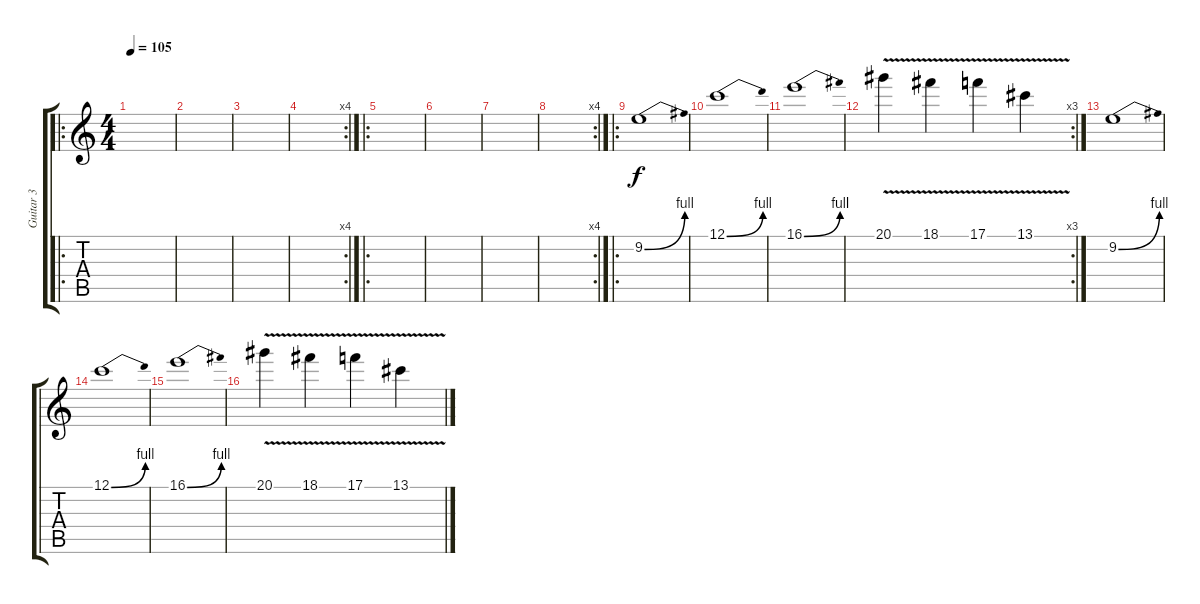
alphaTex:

\track ("Guitar 3" "Guitar 3") {instrument distortionguitar}
\staff {score tabs}
\tuning (C4 G3 D3 A2 E2 B1) {hide}
\ro
\ts (4 4)
\tempo 105
\clef g2
\ks c
|
|
|
\rc 4
|
\ro
|
|
|
\rc 4
|
\ro
9.2{be (bend 0 0 60 4)}.1 |
12.1{be (bend 0 0 60 4)}.1 |
16.1{be (bend 0 0 60 4)}.1 |
\rc 3
20.1{v}.4 18.1{v}.4 17.1{v}.4 13.1{v}.4 |
9.2{be (bend 0 0 60 4)}.1 |
12.1{be (bend 0 0 60 4)}.1 |
16.1{be (bend 0 0 60 4)}.1 |
20.1{v}.4 18.1{v}.4 17.1{v}.4 13.1{v}.4
